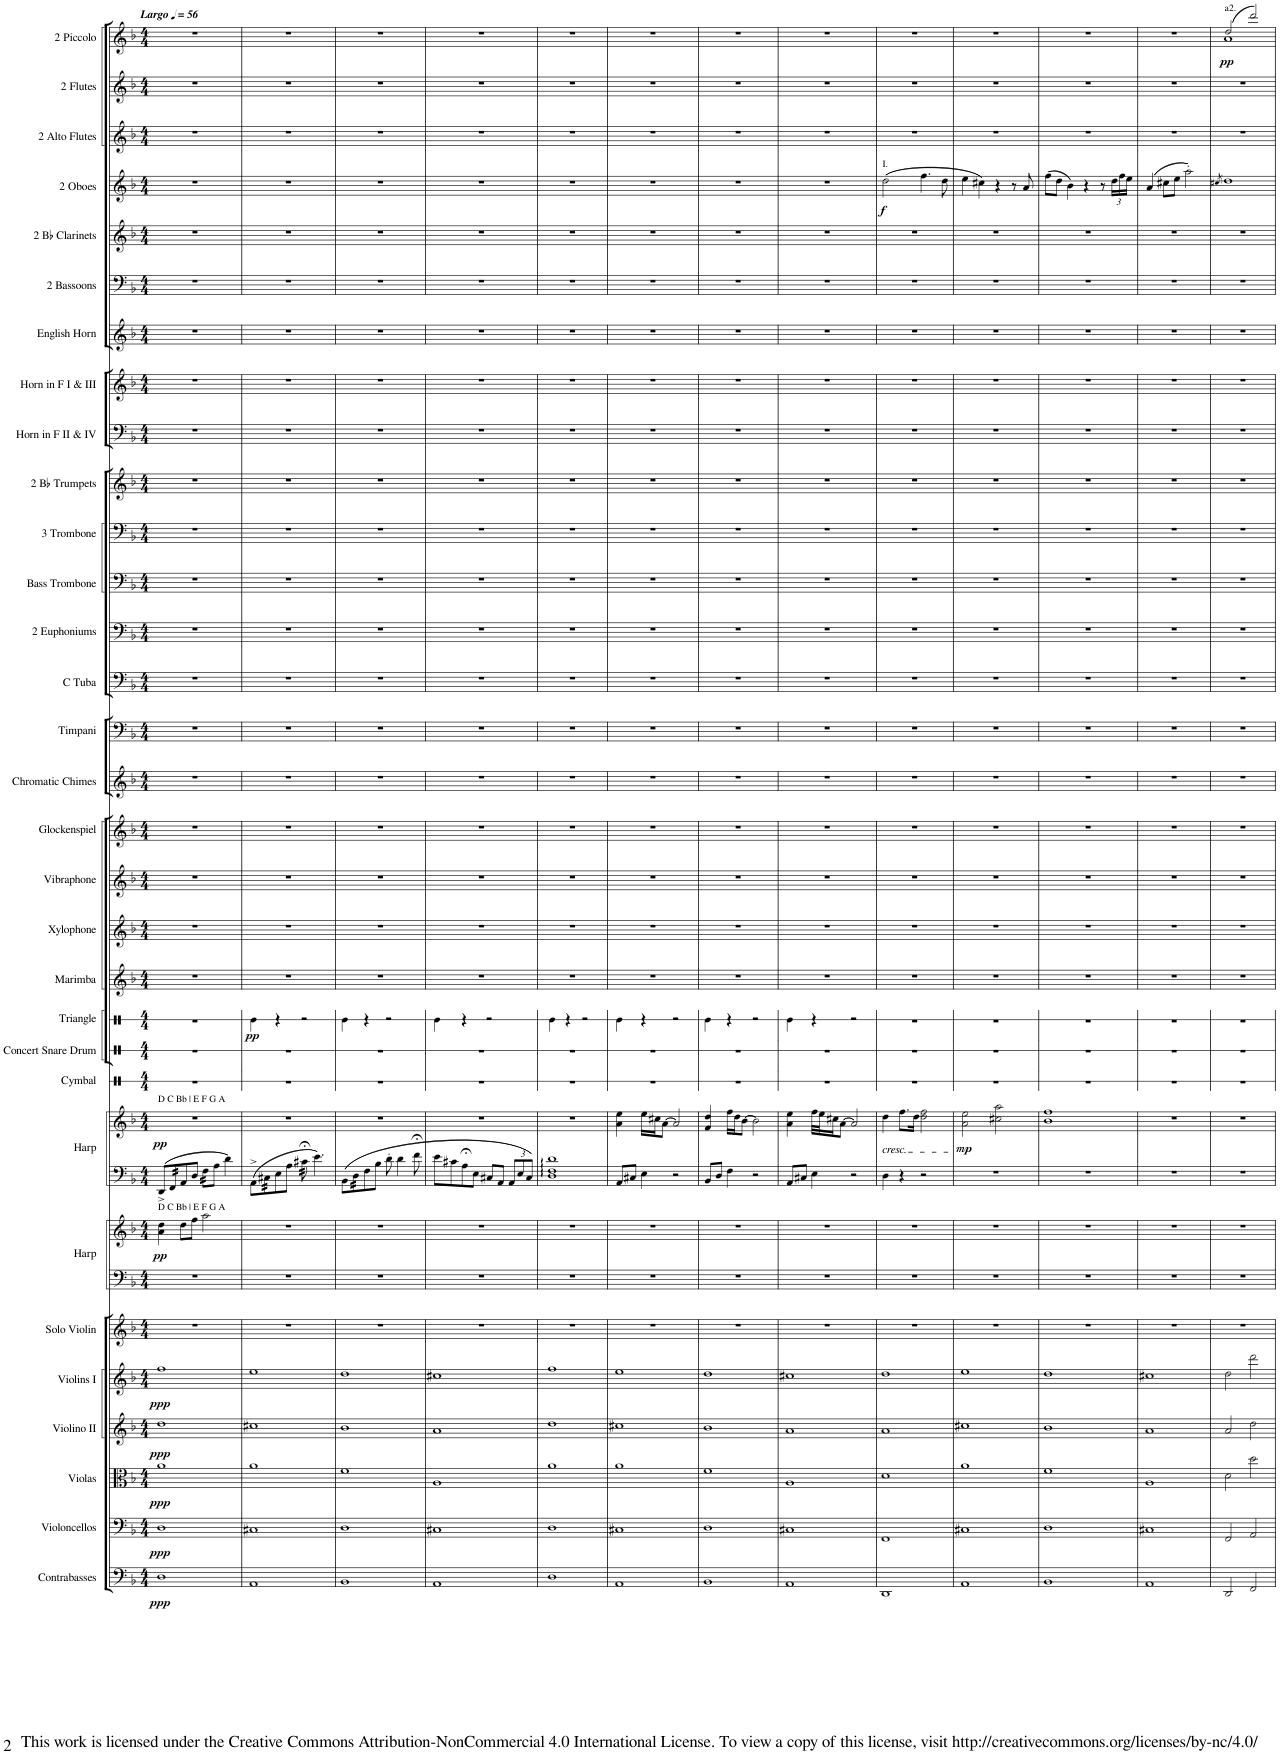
**kern	**dynam	**kern	**dynam	**kern	**dynam	**kern	**dynam	**kern	**dynam	**kern	**kern	**kern	**dynam	**kern	**kern	**dynam	**kern	**kern	**kern	**dynam	**kern	**kern	**kern	**kern	**kern	**kern	**kern	**kern	**kern	**kern	**kern	**kern	**kern	**kern	**kern	**kern	**kern	**dynam	**kern	**kern	**kern	**dynam
*part31	*part31	*part30	*part30	*part29	*part29	*part28	*part28	*part27	*part27	*part26	*part25	*part25	*part25	*part24	*part24	*part24	*part23	*part22	*part21	*part21	*part20	*part19	*part18	*part17	*part16	*part15	*part14	*part13	*part12	*part11	*part10	*part9	*part8	*part7	*part6	*part5	*part4	*part4	*part3	*part2	*part1	*part1
*staff33	*staff33	*staff32	*staff32	*staff31	*staff31	*staff30	*staff30	*staff29	*staff29	*staff28	*staff27	*staff26	*staff26/27	*staff25	*staff24	*staff24/25	*staff23	*staff22	*staff21	*staff21	*staff20	*staff19	*staff18	*staff17	*staff16	*staff15	*staff14	*staff13	*staff12	*staff11	*staff10	*staff9	*staff8	*staff7	*staff6	*staff5	*staff4	*staff4	*staff3	*staff2	*staff1	*staff1
*I"Contrabasses	*	*I"Violoncellos	*	*I"Violas	*	*I"Violino II	*	*I"Violins I	*	*I"Solo Violin	*I"Harp	*	*	*I"Harp	*	*	*I"Cymbal	*I"Concert Snare Drum	*I"Triangle	*	*I"Marimba	*I"Xylophone	*I"Vibraphone	*I"Glockenspiel	*I"Chromatic Chimes	*I"Timpani	*I"C Tuba	*I"2 Euphoniums	*I"Bass Trombone	*I"3 Trombone	*I"2 Bb Trumpets	*I"Horn in F II &amp; IV	*I"Horn in F I &amp; III	*I"English Horn	*I"2 Bassoons	*I"2 Bb Clarinets	*I"2 Oboes	*	*I"2 Alto Flutes	*I"2 Flutes	*I"2 Piccolo	*
*I'Cbs.	*	*I'Vcs.	*	*I'Vlas.	*	*	*	*I'Vlns. I	*	*I'Solo Vln.	*I'Hrp.	*	*	*I'Hrp.	*	*	*I'Cym.	*I'Con. Sn.	*I'Trgl.	*	*I'Mrm.	*I'Xyl.	*I'Vib.	*I'Glock.	*I'Cme.	*I'Timp.	*I'C Tb.	*I'2 Euphs.	*I'B. Tbn.	*I'3 Tbn.	*I'2 Bb Tpt.	*	*	*I'E. Hn.	*I'2 Bsn.	*I'2 Bb Cl.	*I'2 Obs.	*	*I'2 A. Fl.	*I'2 Fl.	*I'2 Picc.	*
*	*	*	*	*	*	*	*	*	*	*	*	*	*	*	*	*	*stria1	*stria1	*stria1	*	*	*	*	*	*	*	*	*	*	*	*	*	*	*	*	*	*	*	*	*	*	*
*clefF4	*	*clefF4	*	*clefC3	*	*clefG2	*	*clefG2	*	*clefG2	*clefF4	*clefG2	*	*clefF4	*clefG2	*	*clefX	*clefX	*clefX	*	*clefG2	*clefG2	*clefG2	*clefG2	*clefG2	*clefF4	*clefF4	*clefF4	*clefF4	*clefF4	*clefG2	*clefF4	*clefG2	*clefG2	*clefF4	*clefG2	*clefG2	*	*clefG2	*clefG2	*clefG2	*
*Trd7c12	*	*	*	*	*	*	*	*	*	*	*	*	*	*	*	*	*	*	*	*	*	*Trd-7c-12	*	*Trd-14c-24	*	*	*	*	*	*	*Trd1c2	*Trd4c7	*Trd4c7	*Trd4c7	*	*Trd1c2	*	*	*Trd3c5	*	*Trd-7c-12	*
*k[b-]	*	*k[b-]	*	*k[b-]	*	*k[b-]	*	*k[b-]	*	*k[b-]	*k[b-]	*k[b-]	*	*k[b-]	*k[b-]	*	*k[]	*k[]	*k[]	*	*k[b-]	*k[b-]	*k[b-]	*k[b-]	*k[b-]	*k[b-]	*k[b-]	*k[b-]	*k[b-]	*k[b-]	*k[b-]	*k[b-]	*k[b-]	*k[b-]	*k[b-]	*k[b-]	*k[b-]	*	*k[b-]	*k[b-]	*k[b-]	*
*M4/4	*	*M4/4	*	*M4/4	*	*M4/4	*	*M4/4	*	*M4/4	*M4/4	*M4/4	*	*M4/4	*M4/4	*	*M4/4	*M4/4	*M4/4	*	*M4/4	*M4/4	*M4/4	*M4/4	*M4/4	*M4/4	*M4/4	*M4/4	*M4/4	*M4/4	*M4/4	*M4/4	*M4/4	*M4/4	*M4/4	*M4/4	*M4/4	*	*M4/4	*M4/4	*M4/4	*
*MM56	*	*MM56	*	*MM56	*	*MM56	*	*MM56	*	*MM56	*MM56	*MM56	*	*MM56	*MM56	*	*MM56	*MM56	*MM56	*	*MM56	*MM56	*MM56	*MM56	*MM56	*MM56	*MM56	*MM56	*MM56	*MM56	*MM56	*MM56	*MM56	*MM56	*MM56	*MM56	*MM56	*	*MM56	*MM56	*MM56	*
=1	=1	=1	=1	=1	=1	=1	=1	=1	=1	=1	=1	=1	=1	=1	=1	=1	=1	=1	=1	=1	=1	=1	=1	=1	=1	=1	=1	=1	=1	=1	=1	=1	=1	=1	=1	=1	=1	=1	=1	=1	=1	=1
!	!	!	!	!	!	!	!	!	!	!	!	!	!	!	!	!	!	!	!	!	!	!	!	!	!	!	!	!	!	!	!	!	!	!	!	!	!	!	!	!	!LO:TX:a:Bi:t=Largo	!
!	!	!	!	!	!	!	!	!	!	!	!	!	!	!	!LO:TX:a:t=D C Bb | E F G A	!	!	!	!	!	!	!	!	!	!	!	!	!	!	!	!	!	!	!	!	!	!	!	!	!	!	!
!	!	!	!	!	!	!	!	!	!	!	!	!LO:TX:a:t=D C Bb | E F G A	!	!	!	!	!	!	!	!	!	!	!	!	!	!	!	!	!	!	!	!	!	!	!	!	!	!	!	!	!	!
!	!LO:DY:b	!	!LO:DY:b	!	!LO:DY:b	!	!LO:DY:b	!	!LO:DY:b	!	!	!	!LO:DY:b	!	!	!LO:DY:b	!	!	!	!	!	!	!	!	!	!	!	!	!	!	!	!	!	!	!	!	!	!	!	!	!	!
1D	ppp	1D	ppp	1a	ppp	1dd	ppp	1ff	ppp	1r	1r	4a\ 4dd\	pp	8DD^/L	1r	pp	1r	1r	1r	.	1r	1r	1r	1r	1r	1r	1r	1r	1r	1r	1r	1r	1r	1r	1r	1r	1r	.	1r	1r	1r	.
*	*	*	*	*	*	*	*	*	*	*	*	*	*	*tremolo	*	*	*	*	*	*	*	*	*	*	*	*	*	*	*	*	*	*	*	*	*	*	*	*	*	*	*	*
.	.	.	.	.	.	.	.	.	.	.	.	.	.	32FF/	.	.	.	.	.	.	.	.	.	.	.	.	.	.	.	.	.	.	.	.	.	.	.	.	.	.	.	.
.	.	.	.	.	.	.	.	.	.	.	.	.	.	32FF/	.	.	.	.	.	.	.	.	.	.	.	.	.	.	.	.	.	.	.	.	.	.	.	.	.	.	.	.
.	.	.	.	.	.	.	.	.	.	.	.	.	.	32FF/	.	.	.	.	.	.	.	.	.	.	.	.	.	.	.	.	.	.	.	.	.	.	.	.	.	.	.	.
.	.	.	.	.	.	.	.	.	.	.	.	.	.	32FF/	.	.	.	.	.	.	.	.	.	.	.	.	.	.	.	.	.	.	.	.	.	.	.	.	.	.	.	.
*	*	*	*	*	*	*	*	*	*	*	*	*	*	*Xtremolo	*	*	*	*	*	*	*	*	*	*	*	*	*	*	*	*	*	*	*	*	*	*	*	*	*	*	*	*
.	.	.	.	.	.	.	.	.	.	.	.	8dd\L	.	8AA/	.	.	.	.	.	.	.	.	.	.	.	.	.	.	.	.	.	.	.	.	.	.	.	.	.	.	.	.
.	.	.	.	.	.	.	.	.	.	.	.	8ff\J	.	8D/J	.	.	.	.	.	.	.	.	.	.	.	.	.	.	.	.	.	.	.	.	.	.	.	.	.	.	.	.
*	*	*	*	*	*	*	*	*	*	*	*	*	*	*tremolo	*	*	*	*	*	*	*	*	*	*	*	*	*	*	*	*	*	*	*	*	*	*	*	*	*	*	*	*
.	.	.	.	.	.	.	.	.	.	.	.	2aa\	.	32F\LLL	.	.	.	.	.	.	.	.	.	.	.	.	.	.	.	.	.	.	.	.	.	.	.	.	.	.	.	.
.	.	.	.	.	.	.	.	.	.	.	.	.	.	32F\	.	.	.	.	.	.	.	.	.	.	.	.	.	.	.	.	.	.	.	.	.	.	.	.	.	.	.	.
.	.	.	.	.	.	.	.	.	.	.	.	.	.	32F\	.	.	.	.	.	.	.	.	.	.	.	.	.	.	.	.	.	.	.	.	.	.	.	.	.	.	.	.
.	.	.	.	.	.	.	.	.	.	.	.	.	.	32F\	.	.	.	.	.	.	.	.	.	.	.	.	.	.	.	.	.	.	.	.	.	.	.	.	.	.	.	.
*	*	*	*	*	*	*	*	*	*	*	*	*	*	*Xtremolo	*	*	*	*	*	*	*	*	*	*	*	*	*	*	*	*	*	*	*	*	*	*	*	*	*	*	*	*
.	.	.	.	.	.	.	.	.	.	.	.	.	.	8A\J	.	.	.	.	.	.	.	.	.	.	.	.	.	.	.	.	.	.	.	.	.	.	.	.	.	.	.	.
.	.	.	.	.	.	.	.	.	.	.	.	.	.	4d\	.	.	.	.	.	.	.	.	.	.	.	.	.	.	.	.	.	.	.	.	.	.	.	.	.	.	.	.
=2	=2	=2	=2	=2	=2	=2	=2	=2	=2	=2	=2	=2	=2	=2	=2	=2	=2	=2	=2	=2	=2	=2	=2	=2	=2	=2	=2	=2	=2	=2	=2	=2	=2	=2	=2	=2	=2	=2	=2	=2	=2	=2
!	!	!	!	!	!	!	!	!	!	!	!	!	!	!	!	!	!	!	!	!LO:DY:b	!	!	!	!	!	!	!	!	!	!	!	!	!	!	!	!	!	!	!	!	!	!
1AA	.	1C#X	.	1a	.	1cc#X	.	1ee	.	1r	1r	1r	.	8AA^\L	1r	.	1r	1r	4Re\	pp	1r	1r	1r	1r	1r	1r	1r	1r	1r	1r	1r	1r	1r	1r	1r	1r	1r	.	1r	1r	1r	.
*	*	*	*	*	*	*	*	*	*	*	*	*	*	*tremolo	*	*	*	*	*	*	*	*	*	*	*	*	*	*	*	*	*	*	*	*	*	*	*	*	*	*	*	*
.	.	.	.	.	.	.	.	.	.	.	.	.	.	32C#X\	.	.	.	.	.	.	.	.	.	.	.	.	.	.	.	.	.	.	.	.	.	.	.	.	.	.	.	.
.	.	.	.	.	.	.	.	.	.	.	.	.	.	32C#X\	.	.	.	.	.	.	.	.	.	.	.	.	.	.	.	.	.	.	.	.	.	.	.	.	.	.	.	.
.	.	.	.	.	.	.	.	.	.	.	.	.	.	32C#X\	.	.	.	.	.	.	.	.	.	.	.	.	.	.	.	.	.	.	.	.	.	.	.	.	.	.	.	.
.	.	.	.	.	.	.	.	.	.	.	.	.	.	32C#X\	.	.	.	.	.	.	.	.	.	.	.	.	.	.	.	.	.	.	.	.	.	.	.	.	.	.	.	.
*	*	*	*	*	*	*	*	*	*	*	*	*	*	*Xtremolo	*	*	*	*	*	*	*	*	*	*	*	*	*	*	*	*	*	*	*	*	*	*	*	*	*	*	*	*
.	.	.	.	.	.	.	.	.	.	.	.	.	.	8E\	.	.	.	.	4r	.	.	.	.	.	.	.	.	.	.	.	.	.	.	.	.	.	.	.	.	.	.	.
.	.	.	.	.	.	.	.	.	.	.	.	.	.	8A\J	.	.	.	.	.	.	.	.	.	.	.	.	.	.	.	.	.	.	.	.	.	.	.	.	.	.	.	.
*	*	*	*	*	*	*	*	*	*	*	*	*	*	*tremolo	*	*	*	*	*	*	*	*	*	*	*	*	*	*	*	*	*	*	*	*	*	*	*	*	*	*	*	*
.	.	.	.	.	.	.	.	.	.	.	.	.	.	32c#X;<\	.	.	.	.	2r	.	.	.	.	.	.	.	.	.	.	.	.	.	.	.	.	.	.	.	.	.	.	.
.	.	.	.	.	.	.	.	.	.	.	.	.	.	32c#X;<\	.	.	.	.	.	.	.	.	.	.	.	.	.	.	.	.	.	.	.	.	.	.	.	.	.	.	.	.
.	.	.	.	.	.	.	.	.	.	.	.	.	.	32c#X;<\	.	.	.	.	.	.	.	.	.	.	.	.	.	.	.	.	.	.	.	.	.	.	.	.	.	.	.	.
.	.	.	.	.	.	.	.	.	.	.	.	.	.	32c#X;<\	.	.	.	.	.	.	.	.	.	.	.	.	.	.	.	.	.	.	.	.	.	.	.	.	.	.	.	.
*	*	*	*	*	*	*	*	*	*	*	*	*	*	*Xtremolo	*	*	*	*	*	*	*	*	*	*	*	*	*	*	*	*	*	*	*	*	*	*	*	*	*	*	*	*
.	.	.	.	.	.	.	.	.	.	.	.	.	.	4.e\	.	.	.	.	.	.	.	.	.	.	.	.	.	.	.	.	.	.	.	.	.	.	.	.	.	.	.	.
=3	=3	=3	=3	=3	=3	=3	=3	=3	=3	=3	=3	=3	=3	=3	=3	=3	=3	=3	=3	=3	=3	=3	=3	=3	=3	=3	=3	=3	=3	=3	=3	=3	=3	=3	=3	=3	=3	=3	=3	=3	=3	=3
1BB-	.	1D	.	1f	.	1b-	.	1dd	.	1r	1r	1r	.	8BB-\L	1r	.	1r	1r	4Re\	.	1r	1r	1r	1r	1r	1r	1r	1r	1r	1r	1r	1r	1r	1r	1r	1r	1r	.	1r	1r	1r	.
*	*	*	*	*	*	*	*	*	*	*	*	*	*	*tremolo	*	*	*	*	*	*	*	*	*	*	*	*	*	*	*	*	*	*	*	*	*	*	*	*	*	*	*	*
.	.	.	.	.	.	.	.	.	.	.	.	.	.	32D\	.	.	.	.	.	.	.	.	.	.	.	.	.	.	.	.	.	.	.	.	.	.	.	.	.	.	.	.
.	.	.	.	.	.	.	.	.	.	.	.	.	.	32D\	.	.	.	.	.	.	.	.	.	.	.	.	.	.	.	.	.	.	.	.	.	.	.	.	.	.	.	.
.	.	.	.	.	.	.	.	.	.	.	.	.	.	32D\	.	.	.	.	.	.	.	.	.	.	.	.	.	.	.	.	.	.	.	.	.	.	.	.	.	.	.	.
.	.	.	.	.	.	.	.	.	.	.	.	.	.	32D\	.	.	.	.	.	.	.	.	.	.	.	.	.	.	.	.	.	.	.	.	.	.	.	.	.	.	.	.
*	*	*	*	*	*	*	*	*	*	*	*	*	*	*Xtremolo	*	*	*	*	*	*	*	*	*	*	*	*	*	*	*	*	*	*	*	*	*	*	*	*	*	*	*	*
.	.	.	.	.	.	.	.	.	.	.	.	.	.	8F\	.	.	.	.	4r	.	.	.	.	.	.	.	.	.	.	.	.	.	.	.	.	.	.	.	.	.	.	.
.	.	.	.	.	.	.	.	.	.	.	.	.	.	8B-\J	.	.	.	.	.	.	.	.	.	.	.	.	.	.	.	.	.	.	.	.	.	.	.	.	.	.	.	.
.	.	.	.	.	.	.	.	.	.	.	.	.	.	8d'\	.	.	.	.	2r	.	.	.	.	.	.	.	.	.	.	.	.	.	.	.	.	.	.	.	.	.	.	.
.	.	.	.	.	.	.	.	.	.	.	.	.	.	4d\	.	.	.	.	.	.	.	.	.	.	.	.	.	.	.	.	.	.	.	.	.	.	.	.	.	.	.	.
.	.	.	.	.	.	.	.	.	.	.	.	.	.	8f;<\	.	.	.	.	.	.	.	.	.	.	.	.	.	.	.	.	.	.	.	.	.	.	.	.	.	.	.	.
=4	=4	=4	=4	=4	=4	=4	=4	=4	=4	=4	=4	=4	=4	=4	=4	=4	=4	=4	=4	=4	=4	=4	=4	=4	=4	=4	=4	=4	=4	=4	=4	=4	=4	=4	=4	=4	=4	=4	=4	=4	=4	=4
1AA	.	1C#X	.	1A	.	1a	.	1cc#X	.	1r	1r	1r	.	8e\L	1r	.	1r	1r	4Re\	.	1r	1r	1r	1r	1r	1r	1r	1r	1r	1r	1r	1r	1r	1r	1r	1r	1r	.	1r	1r	1r	.
.	.	.	.	.	.	.	.	.	.	.	.	.	.	8c#X\	.	.	.	.	.	.	.	.	.	.	.	.	.	.	.	.	.	.	.	.	.	.	.	.	.	.	.	.
.	.	.	.	.	.	.	.	.	.	.	.	.	.	8A;<\	.	.	.	.	4r	.	.	.	.	.	.	.	.	.	.	.	.	.	.	.	.	.	.	.	.	.	.	.
.	.	.	.	.	.	.	.	.	.	.	.	.	.	8E\J	.	.	.	.	.	.	.	.	.	.	.	.	.	.	.	.	.	.	.	.	.	.	.	.	.	.	.	.
.	.	.	.	.	.	.	.	.	.	.	.	.	.	8C#X/L	.	.	.	.	2r	.	.	.	.	.	.	.	.	.	.	.	.	.	.	.	.	.	.	.	.	.	.	.
.	.	.	.	.	.	.	.	.	.	.	.	.	.	8AA/J	.	.	.	.	.	.	.	.	.	.	.	.	.	.	.	.	.	.	.	.	.	.	.	.	.	.	.	.
*	*	*	*	*	*	*	*	*	*	*	*	*	*	*Xbrackettup	*	*	*	*	*	*	*	*	*	*	*	*	*	*	*	*	*	*	*	*	*	*	*	*	*	*	*	*
.	.	.	.	.	.	.	.	.	.	.	.	.	.	12AA/L	.	.	.	.	.	.	.	.	.	.	.	.	.	.	.	.	.	.	.	.	.	.	.	.	.	.	.	.
.	.	.	.	.	.	.	.	.	.	.	.	.	.	12E/	.	.	.	.	.	.	.	.	.	.	.	.	.	.	.	.	.	.	.	.	.	.	.	.	.	.	.	.
.	.	.	.	.	.	.	.	.	.	.	.	.	.	12C#/J	.	.	.	.	.	.	.	.	.	.	.	.	.	.	.	.	.	.	.	.	.	.	.	.	.	.	.	.
=5	=5	=5	=5	=5	=5	=5	=5	=5	=5	=5	=5	=5	=5	=5	=5	=5	=5	=5	=5	=5	=5	=5	=5	=5	=5	=5	=5	=5	=5	=5	=5	=5	=5	=5	=5	=5	=5	=5	=5	=5	=5	=5
1D	.	1D	.	1a	.	1dd	.	1ff	.	1r	1r	1r	.	1D 1F 1d	1r	.	1r	1r	4Re\	.	1r	1r	1r	1r	1r	1r	1r	1r	1r	1r	1r	1r	1r	1r	1r	1r	1r	.	1r	1r	1r	.
.	.	.	.	.	.	.	.	.	.	.	.	.	.	.	.	.	.	.	4r	.	.	.	.	.	.	.	.	.	.	.	.	.	.	.	.	.	.	.	.	.	.	.
.	.	.	.	.	.	.	.	.	.	.	.	.	.	.	.	.	.	.	2r	.	.	.	.	.	.	.	.	.	.	.	.	.	.	.	.	.	.	.	.	.	.	.
=6	=6	=6	=6	=6	=6	=6	=6	=6	=6	=6	=6	=6	=6	=6	=6	=6	=6	=6	=6	=6	=6	=6	=6	=6	=6	=6	=6	=6	=6	=6	=6	=6	=6	=6	=6	=6	=6	=6	=6	=6	=6	=6
1AA	.	1C#X	.	1a	.	1cc#X	.	1ee	.	1r	1r	1r	.	8AA/L	4a\ 4ee\	.	1r	1r	4Re\	.	1r	1r	1r	1r	1r	1r	1r	1r	1r	1r	1r	1r	1r	1r	1r	1r	1r	.	1r	1r	1r	.
.	.	.	.	.	.	.	.	.	.	.	.	.	.	8C#X/J	.	.	.	.	.	.	.	.	.	.	.	.	.	.	.	.	.	.	.	.	.	.	.	.	.	.	.	.
.	.	.	.	.	.	.	.	.	.	.	.	.	.	4E\	16ee\LL	.	.	.	4r	.	.	.	.	.	.	.	.	.	.	.	.	.	.	.	.	.	.	.	.	.	.	.
.	.	.	.	.	.	.	.	.	.	.	.	.	.	.	16cc#X\J	.	.	.	.	.	.	.	.	.	.	.	.	.	.	.	.	.	.	.	.	.	.	.	.	.	.	.
.	.	.	.	.	.	.	.	.	.	.	.	.	.	.	[8a\J	.	.	.	.	.	.	.	.	.	.	.	.	.	.	.	.	.	.	.	.	.	.	.	.	.	.	.
.	.	.	.	.	.	.	.	.	.	.	.	.	.	2r	2a/]	.	.	.	2r	.	.	.	.	.	.	.	.	.	.	.	.	.	.	.	.	.	.	.	.	.	.	.
=7	=7	=7	=7	=7	=7	=7	=7	=7	=7	=7	=7	=7	=7	=7	=7	=7	=7	=7	=7	=7	=7	=7	=7	=7	=7	=7	=7	=7	=7	=7	=7	=7	=7	=7	=7	=7	=7	=7	=7	=7	=7	=7
1BB-	.	1D	.	1f	.	1b-	.	1dd	.	1r	1r	1r	.	8BB-/L	4f/ 4dd/	.	1r	1r	4Re\	.	1r	1r	1r	1r	1r	1r	1r	1r	1r	1r	1r	1r	1r	1r	1r	1r	1r	.	1r	1r	1r	.
.	.	.	.	.	.	.	.	.	.	.	.	.	.	8D/J	.	.	.	.	.	.	.	.	.	.	.	.	.	.	.	.	.	.	.	.	.	.	.	.	.	.	.	.
.	.	.	.	.	.	.	.	.	.	.	.	.	.	4F\	16ff\LL	.	.	.	4r	.	.	.	.	.	.	.	.	.	.	.	.	.	.	.	.	.	.	.	.	.	.	.
.	.	.	.	.	.	.	.	.	.	.	.	.	.	.	16dd\J	.	.	.	.	.	.	.	.	.	.	.	.	.	.	.	.	.	.	.	.	.	.	.	.	.	.	.
.	.	.	.	.	.	.	.	.	.	.	.	.	.	.	[8b-\J	.	.	.	.	.	.	.	.	.	.	.	.	.	.	.	.	.	.	.	.	.	.	.	.	.	.	.
.	.	.	.	.	.	.	.	.	.	.	.	.	.	2r	2b-\]	.	.	.	2r	.	.	.	.	.	.	.	.	.	.	.	.	.	.	.	.	.	.	.	.	.	.	.
=8	=8	=8	=8	=8	=8	=8	=8	=8	=8	=8	=8	=8	=8	=8	=8	=8	=8	=8	=8	=8	=8	=8	=8	=8	=8	=8	=8	=8	=8	=8	=8	=8	=8	=8	=8	=8	=8	=8	=8	=8	=8	=8
1AA	.	1C#X	.	1A	.	1a	.	1cc#X	.	1r	1r	1r	.	8AA/L	4a\ 4ee\	.	1r	1r	4Re\	.	1r	1r	1r	1r	1r	1r	1r	1r	1r	1r	1r	1r	1r	1r	1r	1r	1r	.	1r	1r	1r	.
.	.	.	.	.	.	.	.	.	.	.	.	.	.	8C#X/J	.	.	.	.	.	.	.	.	.	.	.	.	.	.	.	.	.	.	.	.	.	.	.	.	.	.	.	.
.	.	.	.	.	.	.	.	.	.	.	.	.	.	4E\	32ff\LLL	.	.	.	4r	.	.	.	.	.	.	.	.	.	.	.	.	.	.	.	.	.	.	.	.	.	.	.
.	.	.	.	.	.	.	.	.	.	.	.	.	.	.	32ee\J	.	.	.	.	.	.	.	.	.	.	.	.	.	.	.	.	.	.	.	.	.	.	.	.	.	.	.
.	.	.	.	.	.	.	.	.	.	.	.	.	.	.	16cc#X\J	.	.	.	.	.	.	.	.	.	.	.	.	.	.	.	.	.	.	.	.	.	.	.	.	.	.	.
.	.	.	.	.	.	.	.	.	.	.	.	.	.	.	[8a\J	.	.	.	.	.	.	.	.	.	.	.	.	.	.	.	.	.	.	.	.	.	.	.	.	.	.	.
.	.	.	.	.	.	.	.	.	.	.	.	.	.	2r	2a/]	.	.	.	2r	.	.	.	.	.	.	.	.	.	.	.	.	.	.	.	.	.	.	.	.	.	.	.
=9	=9	=9	=9	=9	=9	=9	=9	=9	=9	=9	=9	=9	=9	=9	=9	=9	=9	=9	=9	=9	=9	=9	=9	=9	=9	=9	=9	=9	=9	=9	=9	=9	=9	=9	=9	=9	=9	=9	=9	=9	=9	=9
!	!	!	!	!	!	!	!	!	!	!	!	!	!	!	!	!	!	!	!	!	!	!	!	!	!	!	!	!	!	!	!	!	!	!	!	!	!LO:TX:a:t=I.	!	!	!	!	!
!	!	!	!	!	!	!	!	!	!	!	!	!	!	!	!LO:TX:b:i:t=cresc.	!	!	!	!	!	!	!	!	!	!	!	!	!	!	!	!	!	!	!	!	!	!	!	!	!	!	!
!	!	!	!	!	!	!	!	!	!	!	!	!	!	!	!	!	!	!	!	!	!	!	!	!	!	!	!	!	!	!	!	!	!	!	!	!	!	!LO:DY:b	!	!	!	!
1DD	.	1FF	.	1d	.	1a	.	1dd	.	1r	1r	1r	.	4D\	4dd\	.	1r	1r	1r	.	1r	1r	1r	1r	1r	1r	1r	1r	1r	1r	1r	1r	1r	1r	1r	1r	(2dd\	f	1r	1r	1r	.
.	.	.	.	.	.	.	.	.	.	.	.	.	.	4r	8.ff\L	.	.	.	.	.	.	.	.	.	.	.	.	.	.	.	.	.	.	.	.	.	.	.	.	.	.	.
.	.	.	.	.	.	.	.	.	.	.	.	.	.	.	16dd\Jk	.	.	.	.	.	.	.	.	.	.	.	.	.	.	.	.	.	.	.	.	.	.	.	.	.	.	.
.	.	.	.	.	.	.	.	.	.	.	.	.	.	2r	2dd\ 2ff\	.	.	.	.	.	.	.	.	.	.	.	.	.	.	.	.	.	.	.	.	.	4.ff\	.	.	.	.	.
.	.	.	.	.	.	.	.	.	.	.	.	.	.	.	.	.	.	.	.	.	.	.	.	.	.	.	.	.	.	.	.	.	.	.	.	.	8dd\	.	.	.	.	.
=10	=10	=10	=10	=10	=10	=10	=10	=10	=10	=10	=10	=10	=10	=10	=10	=10	=10	=10	=10	=10	=10	=10	=10	=10	=10	=10	=10	=10	=10	=10	=10	=10	=10	=10	=10	=10	=10	=10	=10	=10	=10	=10
!	!	!	!	!	!	!	!	!	!	!	!	!	!	!	!	!LO:DY:b	!	!	!	!	!	!	!	!	!	!	!	!	!	!	!	!	!	!	!	!	!	!	!	!	!	!
1AA	.	1C#X	.	1a	.	1cc#X	.	1ee	.	1r	1r	1r	.	1r	2a\ 2ee\	mp	1r	1r	1r	.	1r	1r	1r	1r	1r	1r	1r	1r	1r	1r	1r	1r	1r	1r	1r	1r	4ee\	.	1r	1r	1r	.
.	.	.	.	.	.	.	.	.	.	.	.	.	.	.	.	.	.	.	.	.	.	.	.	.	.	.	.	.	.	.	.	.	.	.	.	.	4cc#X\)	.	.	.	.	.
.	.	.	.	.	.	.	.	.	.	.	.	.	.	.	2cc#X\ 2aa\	.	.	.	.	.	.	.	.	.	.	.	.	.	.	.	.	.	.	.	.	.	4r	.	.	.	.	.
.	.	.	.	.	.	.	.	.	.	.	.	.	.	.	.	.	.	.	.	.	.	.	.	.	.	.	.	.	.	.	.	.	.	.	.	.	8r	.	.	.	.	.
.	.	.	.	.	.	.	.	.	.	.	.	.	.	.	.	.	.	.	.	.	.	.	.	.	.	.	.	.	.	.	.	.	.	.	.	.	8a/	.	.	.	.	.
=11	=11	=11	=11	=11	=11	=11	=11	=11	=11	=11	=11	=11	=11	=11	=11	=11	=11	=11	=11	=11	=11	=11	=11	=11	=11	=11	=11	=11	=11	=11	=11	=11	=11	=11	=11	=11	=11	=11	=11	=11	=11	=11
1BB-	.	1D	.	1f	.	1b-	.	1dd	.	1r	1r	1r	.	1r	1b- 1ff	.	1r	1r	1r	.	1r	1r	1r	1r	1r	1r	1r	1r	1r	1r	1r	1r	1r	1r	1r	1r	(8ff\L	.	1r	1r	1r	.
.	.	.	.	.	.	.	.	.	.	.	.	.	.	.	.	.	.	.	.	.	.	.	.	.	.	.	.	.	.	.	.	.	.	.	.	.	8dd\J	.	.	.	.	.
.	.	.	.	.	.	.	.	.	.	.	.	.	.	.	.	.	.	.	.	.	.	.	.	.	.	.	.	.	.	.	.	.	.	.	.	.	4b-\)	.	.	.	.	.
.	.	.	.	.	.	.	.	.	.	.	.	.	.	.	.	.	.	.	.	.	.	.	.	.	.	.	.	.	.	.	.	.	.	.	.	.	4r	.	.	.	.	.
.	.	.	.	.	.	.	.	.	.	.	.	.	.	.	.	.	.	.	.	.	.	.	.	.	.	.	.	.	.	.	.	.	.	.	.	.	8r	.	.	.	.	.
*	*	*	*	*	*	*	*	*	*	*	*	*	*	*	*	*	*	*	*	*	*	*	*	*	*	*	*	*	*	*	*	*	*	*	*	*	*Xbrackettup	*	*	*	*	*
.	.	.	.	.	.	.	.	.	.	.	.	.	.	.	.	.	.	.	.	.	.	.	.	.	.	.	.	.	.	.	.	.	.	.	.	.	24dd\LL	.	.	.	.	.
.	.	.	.	.	.	.	.	.	.	.	.	.	.	.	.	.	.	.	.	.	.	.	.	.	.	.	.	.	.	.	.	.	.	.	.	.	24ff\	.	.	.	.	.
.	.	.	.	.	.	.	.	.	.	.	.	.	.	.	.	.	.	.	.	.	.	.	.	.	.	.	.	.	.	.	.	.	.	.	.	.	24ee\JJ	.	.	.	.	.
=12	=12	=12	=12	=12	=12	=12	=12	=12	=12	=12	=12	=12	=12	=12	=12	=12	=12	=12	=12	=12	=12	=12	=12	=12	=12	=12	=12	=12	=12	=12	=12	=12	=12	=12	=12	=12	=12	=12	=12	=12	=12	=12
1AA	.	1C#X	.	1A	.	1a	.	1cc#X	.	1r	1r	1r	.	1r	1r	.	1r	1r	1r	.	1r	1r	1r	1r	1r	1r	1r	1r	1r	1r	1r	1r	1r	1r	1r	1r	(4a/	.	1r	1r	1r	.
.	.	.	.	.	.	.	.	.	.	.	.	.	.	.	.	.	.	.	.	.	.	.	.	.	.	.	.	.	.	.	.	.	.	.	.	.	8cc#X\L	.	.	.	.	.
.	.	.	.	.	.	.	.	.	.	.	.	.	.	.	.	.	.	.	.	.	.	.	.	.	.	.	.	.	.	.	.	.	.	.	.	.	8ee\J	.	.	.	.	.
.	.	.	.	.	.	.	.	.	.	.	.	.	.	.	.	.	.	.	.	.	.	.	.	.	.	.	.	.	.	.	.	.	.	.	.	.	2aa'\)	.	.	.	.	.
=13	=13	=13	=13	=13	=13	=13	=13	=13	=13	=13	=13	=13	=13	=13	=13	=13	=13	=13	=13	=13	=13	=13	=13	=13	=13	=13	=13	=13	=13	=13	=13	=13	=13	=13	=13	=13	=13	=13	=13	=13	=13	=13
.	.	.	.	.	.	.	.	.	.	.	.	.	.	.	.	.	.	.	.	.	.	.	.	.	.	.	.	.	.	.	.	.	.	.	.	.	8qcc#X/	.	.	.	.	.
*	*	*	*	*	*	*	*	*	*	*	*	*	*	*	*	*	*	*	*	*	*	*	*	*	*	*	*	*	*	*	*	*	*	*	*	*	*	*	*	*	*^	*
!	!	!	!	!	!	!	!	!	!	!	!	!	!	!	!	!	!	!	!	!	!	!	!	!	!	!	!	!	!	!	!	!	!	!	!	!	!	!	!	!	!LO:TX:a:t=a2.	!	!
!	!	!	!	!	!	!	!	!	!	!	!	!	!	!	!	!	!	!	!	!	!	!	!	!	!	!	!	!	!	!	!	!	!	!	!	!	!	!	!	!	!	!	!LO:DY:b
2DD/	.	2FF/	.	2d\	.	2a/	.	2dd\	.	1r	1r	1r	.	1r	1r	.	1r	1r	1r	.	1r	1r	1r	1r	1r	1r	1r	1r	1r	1r	1r	1r	1r	1r	1r	1r	1dd	.	1r	1r	(2dd/	1a	pp
2FF/	.	2AA/	.	2dd\	.	2dd\	.	2ddd\	.	.	.	.	.	.	.	.	.	.	.	.	.	.	.	.	.	.	.	.	.	.	.	.	.	.	.	.	.	.	.	.	2ddd/)	.	.
*	*	*	*	*	*	*	*	*	*	*	*	*	*	*	*	*	*	*	*	*	*	*	*	*	*	*	*	*	*	*	*	*	*	*	*	*	*	*	*	*	*v	*v	*
=	=	=	=	=	=	=	=	=	=	=	=	=	=	=	=	=	=	=	=	=	=	=	=	=	=	=	=	=	=	=	=	=	=	=	=	=	=	=	=	=	=	=
*-	*-	*-	*-	*-	*-	*-	*-	*-	*-	*-	*-	*-	*-	*-	*-	*-	*-	*-	*-	*-	*-	*-	*-	*-	*-	*-	*-	*-	*-	*-	*-	*-	*-	*-	*-	*-	*-	*-	*-	*-	*-	*-
